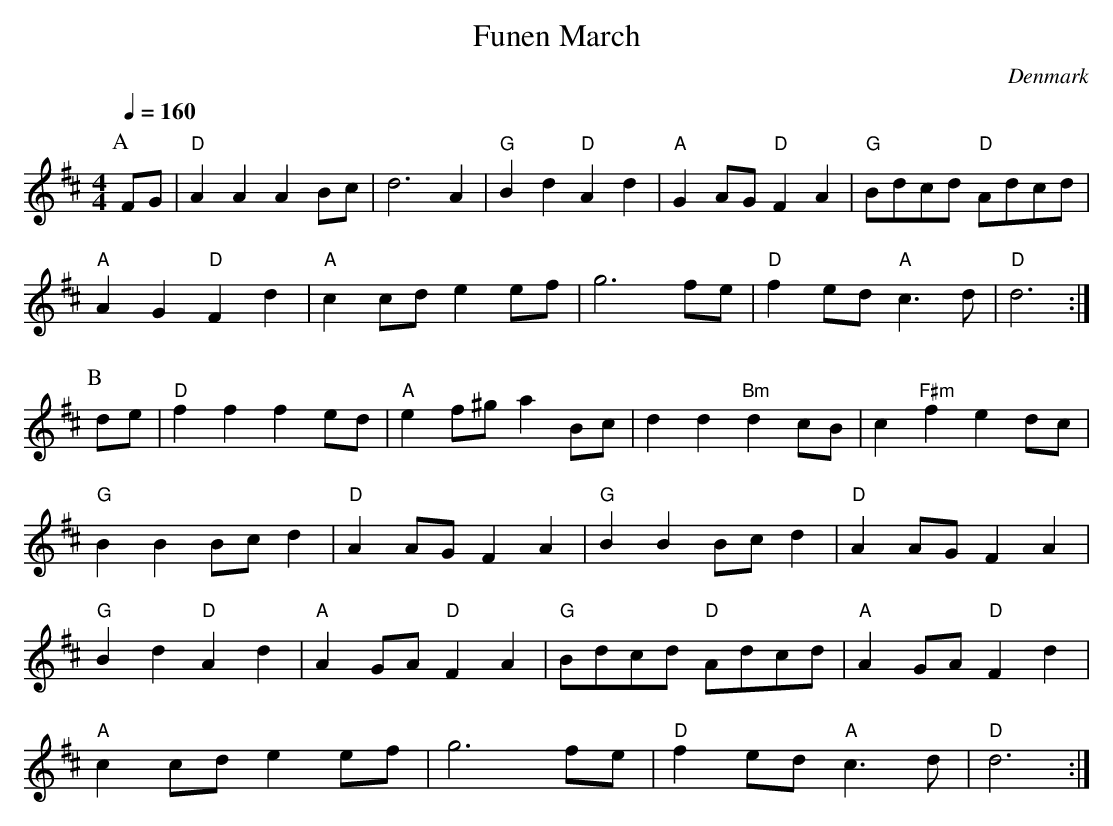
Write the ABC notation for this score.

X:1
T:Funen March
O:Denmark
M:4/4
Q:1/4=160
Jutland (Jylland) Peninsula and Zealand (Sjaelland), the island where Copenhagen /
is located.
K:D
P:A
FG|\
"D"A2A2 A2Bc|d6 A2|"G"B2d2 "D"A2d2|"A"G2AG "D"F2A2|"G"Bdcd "D"Adcd|
"A"A2G2 "D"F2d2|"A"c2cd e2ef|g6 fe| "D"f2ed "A"c3d|"D"d6:|
P:B
de|"D"f2f2 f2ed|"A"e2f^g a2Bc|d2d2 "Bm"d2cB|c2"F#m"f2 e2dc|
"G"B2B2 Bcd2|"D"A2AG F2A2|"G"B2B2 Bcd2|"D"A2AG F2A2|
"G"B2d2 "D"A2d2|"A"A2GA "D"F2A2|"G"Bdcd "D"Adcd|"A"A2GA "D"F2d2|
"A"c2cd e2ef|g6 fe|"D"f2ed "A"c3d|"D"d6:|
